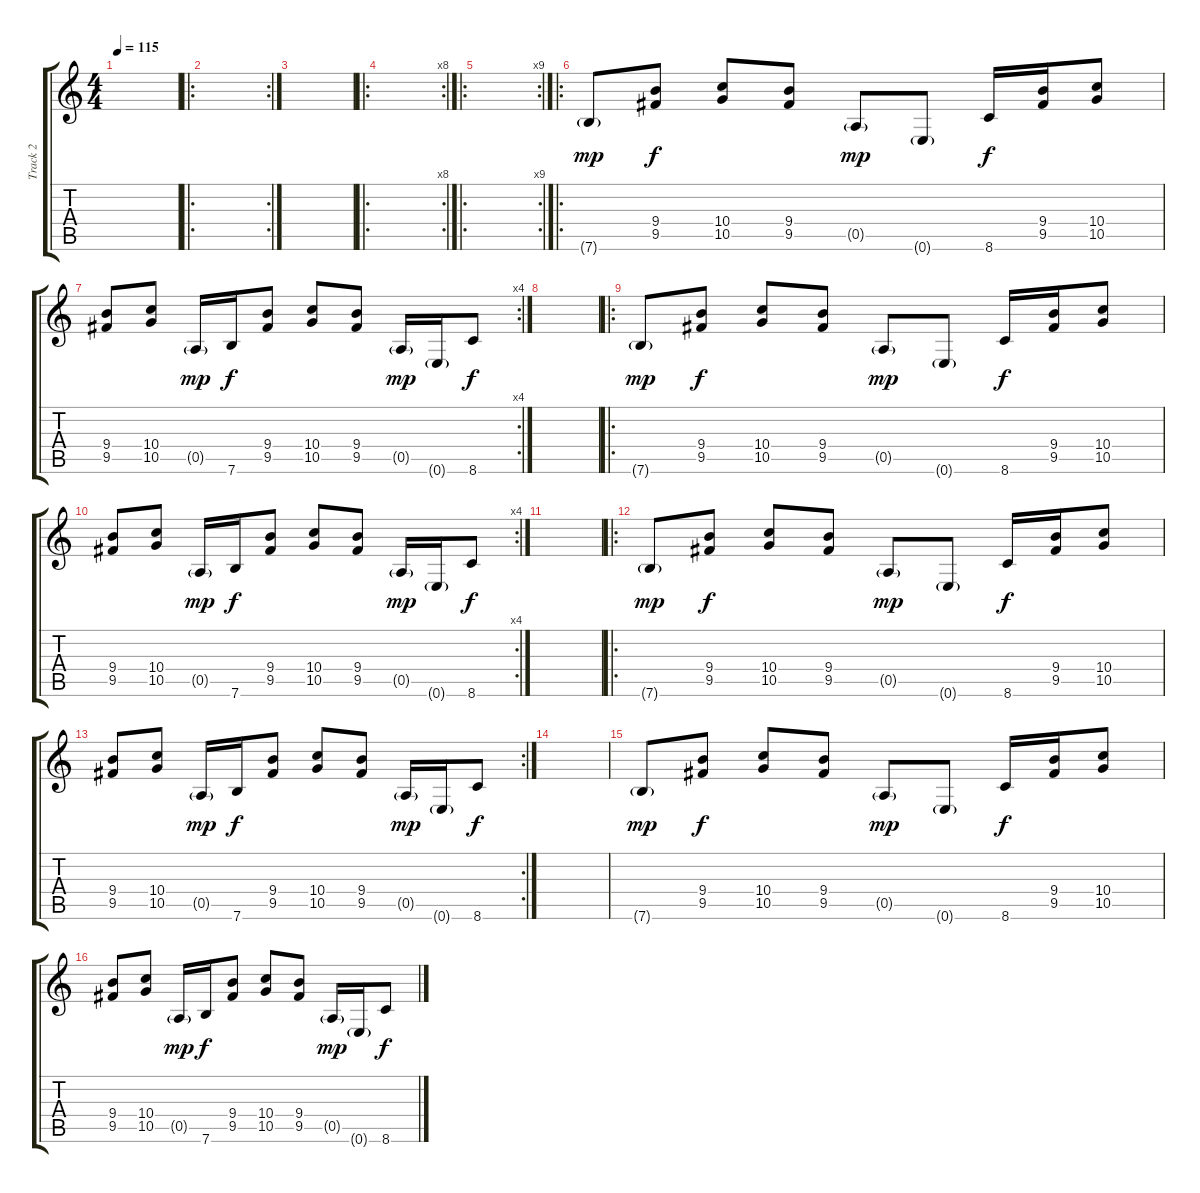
\track ("Track 2" "Track 2") {instrument electricguitarclean}
\staff {score tabs}
\tuning (E4 B3 G3 D3 A2 E2) {hide}
\ts (4 4)
\tempo 115
\clef g2
\ks c
|
\ro
\rc 2
|
|
\ro
\rc 8
|
\ro
\rc 9
|
\ro
7.6{g}.8{dy mp} (9.4 9.5).8{dy f} (10.4 10.5).8 (9.4 9.5).8 0.5{g}.8{dy mp} 0.6{g}.8 8.6.16{dy f} (9.4 9.5).16 (10.4 10.5).8 |
\rc 4
(9.4 9.5).8 (10.4 10.5).8 0.5{g}.16{dy mp} 7.6.16{dy f} (9.4 9.5).8 (10.4 10.5).8 (9.4 9.5).8 0.5{g}.16{dy mp} 0.6{g}.16 8.6.8{dy f} |
|
\ro
7.6{g}.8{dy mp} (9.4 9.5).8{dy f} (10.4 10.5).8 (9.4 9.5).8 0.5{g}.8{dy mp} 0.6{g}.8 8.6.16{dy f} (9.4 9.5).16 (10.4 10.5).8 |
\rc 4
(9.4 9.5).8 (10.4 10.5).8 0.5{g}.16{dy mp} 7.6.16{dy f} (9.4 9.5).8 (10.4 10.5).8 (9.4 9.5).8 0.5{g}.16{dy mp} 0.6{g}.16 8.6.8{dy f} |
|
\ro
7.6{g}.8{dy mp} (9.4 9.5).8{dy f} (10.4 10.5).8 (9.4 9.5).8 0.5{g}.8{dy mp} 0.6{g}.8 8.6.16{dy f} (9.4 9.5).16 (10.4 10.5).8 |
\rc 2
(9.4 9.5).8 (10.4 10.5).8 0.5{g}.16{dy mp} 7.6.16{dy f} (9.4 9.5).8 (10.4 10.5).8 (9.4 9.5).8 0.5{g}.16{dy mp} 0.6{g}.16 8.6.8{dy f} |
|
7.6{g}.8{dy mp} (9.4 9.5).8{dy f} (10.4 10.5).8 (9.4 9.5).8 0.5{g}.8{dy mp} 0.6{g}.8 8.6.16{dy f} (9.4 9.5).16 (10.4 10.5).8 |
(9.4 9.5).8 (10.4 10.5).8 0.5{g}.16{dy mp} 7.6.16{dy f} (9.4 9.5).8 (10.4 10.5).8 (9.4 9.5).8 0.5{g}.16{dy mp} 0.6{g}.16 8.6.8{dy f}
